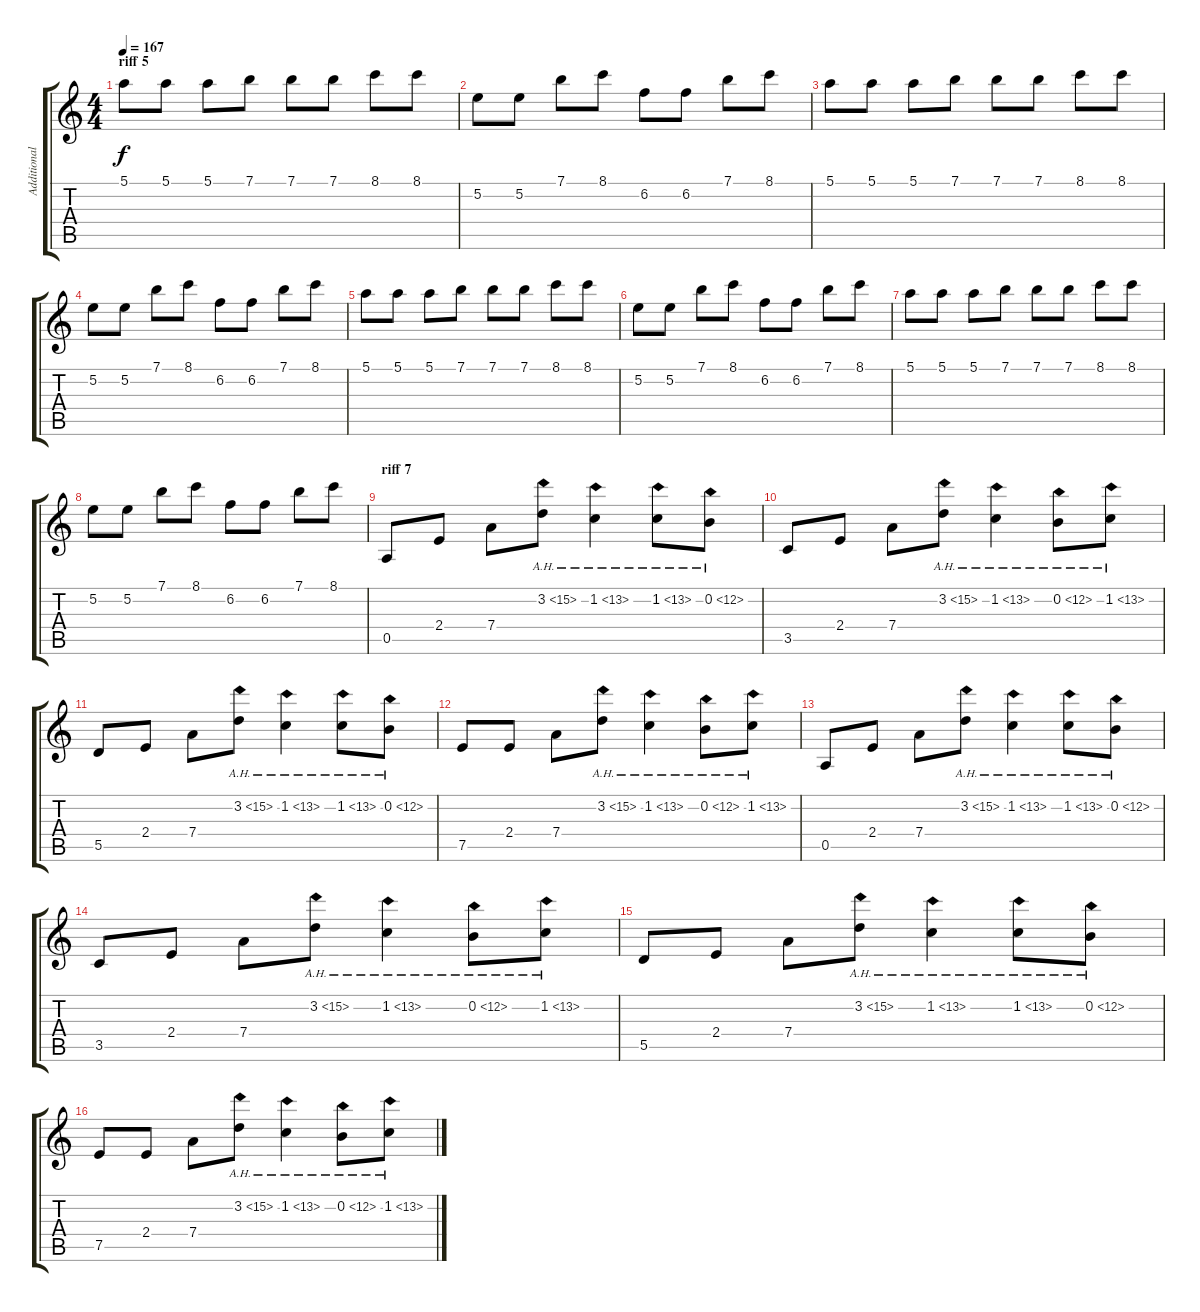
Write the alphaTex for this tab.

\track ("Additional Guitar" "Additional") {instrument acousticguitarsteel}
\staff {score tabs}
\tuning (E4 B3 G3 D3 A2 E2) {hide}
\ts (4 4)
\section ("" "riff 5")
\tempo 167
\clef g2
\ks c
5.1.8{dy f volume 10 instrument overdrivenguitar} 5.1.8 5.1.8 7.1.8 7.1.8 7.1.8 8.1.8 8.1.8 |
5.2.8 5.2.8 7.1.8 8.1.8 6.2.8 6.2.8 7.1.8 8.1.8 |
5.1.8{volume 12 instrument overdrivenguitar} 5.1.8 5.1.8 7.1.8 7.1.8 7.1.8 8.1.8 8.1.8 |
5.2.8 5.2.8 7.1.8 8.1.8 6.2.8 6.2.8 7.1.8 8.1.8 |
5.1.8{volume 12 instrument overdrivenguitar} 5.1.8 5.1.8 7.1.8 7.1.8 7.1.8 8.1.8 8.1.8 |
5.2.8 5.2.8 7.1.8 8.1.8 6.2.8 6.2.8 7.1.8 8.1.8 |
5.1.8{volume 12 instrument overdrivenguitar} 5.1.8 5.1.8 7.1.8 7.1.8 7.1.8 8.1.8 8.1.8 |
5.2.8 5.2.8 7.1.8 8.1.8 6.2.8 6.2.8 7.1.8 8.1.8 |
\section ("" "riff 7")
0.5.8{volume 16 instrument brightacousticpiano} 2.4.8 7.4.8 3.2{ah 12}.8 1.2{ah 12}.4 1.2{ah 12}.8 0.2{ah 12}.8 |
3.5.8 2.4.8 7.4.8 3.2{ah 12}.8 1.2{ah 12}.4 0.2{ah 12}.8 1.2{ah 12}.8 |
5.5.8 2.4.8 7.4.8 3.2{ah 12}.8 1.2{ah 12}.4 1.2{ah 12}.8 0.2{ah 12}.8 |
7.5.8 2.4.8 7.4.8 3.2{ah 12}.8 1.2{ah 12}.4 0.2{ah 12}.8 1.2{ah 12}.8 |
0.5.8 2.4.8 7.4.8 3.2{ah 12}.8 1.2{ah 12}.4 1.2{ah 12}.8 0.2{ah 12}.8 |
3.5.8 2.4.8 7.4.8 3.2{ah 12}.8 1.2{ah 12}.4 0.2{ah 12}.8 1.2{ah 12}.8 |
5.5.8 2.4.8 7.4.8 3.2{ah 12}.8 1.2{ah 12}.4 1.2{ah 12}.8 0.2{ah 12}.8 |
7.5.8 2.4.8 7.4.8 3.2{ah 12}.8 1.2{ah 12}.4 0.2{ah 12}.8 1.2{ah 12}.8
